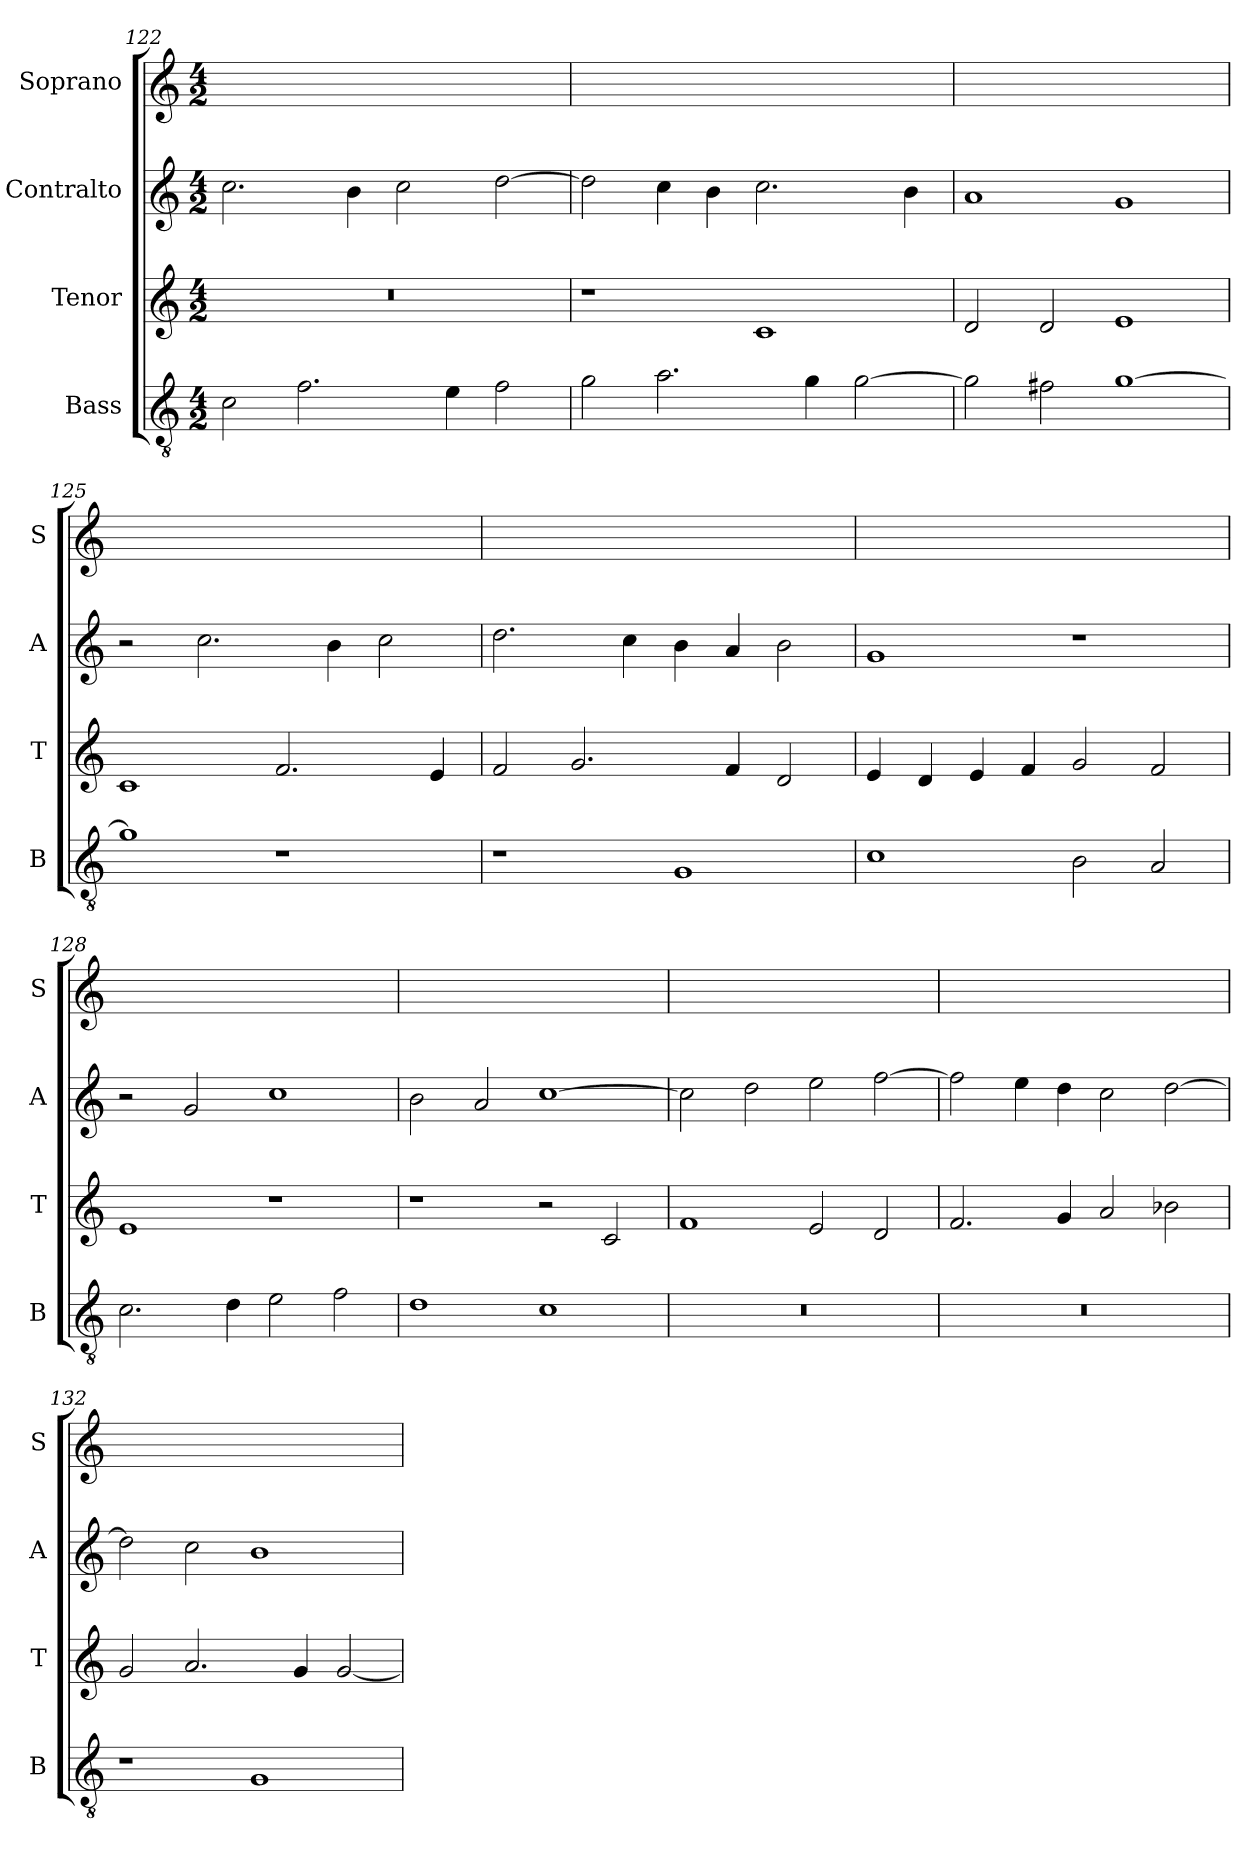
**kern	**kern	**kern	**kern
*part4	*part3	*part2	*part1
*staff4	*staff3	*staff2	*staff1
*I"Bass	*I"Tenor	*I"Contralto	*I"Soprano
*I'B	*I'T	*I'A	*I'S
*clefGv2	*clefG2	*clefG2	*clefG2
*k[]	*k[]	*k[]	*k[]
*G:mix	*G:mix	*G:mix	*G:mix
*M4/2	*M4/2	*M4/2	*M4/2
=122	=122	=122	=122
2c	0r	2.cc	0ryy
2.f	.	.	.
.	.	4b	.
.	.	2cc	.
4e	.	.	.
2f	.	[2dd	.
=123	=123	=123	=123
2g	1r	2dd]	0ryy
2.a	.	4cc	.
.	.	4b	.
.	1c	2.cc	.
4g	.	.	.
[2g	.	.	.
.	.	4b	.
=124	=124	=124	=124
2g]	2d	1a	0ryy
2f#X	2d	.	.
[1g	1e	1g	.
=125	=125	=125	=125
1g]	1c	2r	0ryy
.	.	2.cc	.
1r	2.f	.	.
.	.	4b	.
.	.	2cc	.
.	4e	.	.
=126	=126	=126	=126
1r	2f	2.dd	0ryy
.	2.g	.	.
.	.	4cc	.
1G	.	4b	.
.	4f	4a	.
.	2d	2b	.
=127	=127	=127	=127
1c	4e	1g	0ryy
.	4d	.	.
.	4e	.	.
.	4f	.	.
2B	2g	1r	.
2A	2f	.	.
=128	=128	=128	=128
2.c	1e	2r	0ryy
.	.	2g	.
4d	.	.	.
2e	1r	1cc	.
2f	.	.	.
=129	=129	=129	=129
1d	1r	2b	0ryy
.	.	2a	.
1c	2r	[1cc	.
.	2c	.	.
=130	=130	=130	=130
0r	1f	2cc]	0ryy
.	.	2dd	.
.	2e	2ee	.
.	2d	[2ff	.
=131	=131	=131	=131
0r	2.f	2ff]	0ryy
.	.	4ee	.
.	4g	4dd	.
.	2a	2cc	.
.	2b-X	[2dd	.
=132	=132	=132	=132
1r	2g	2dd]	0ryy
.	2.a	2cc	.
1G	.	1b	.
.	4g	.	.
.	[2g	.	.
=	=	=	=
*-	*-	*-	*-
